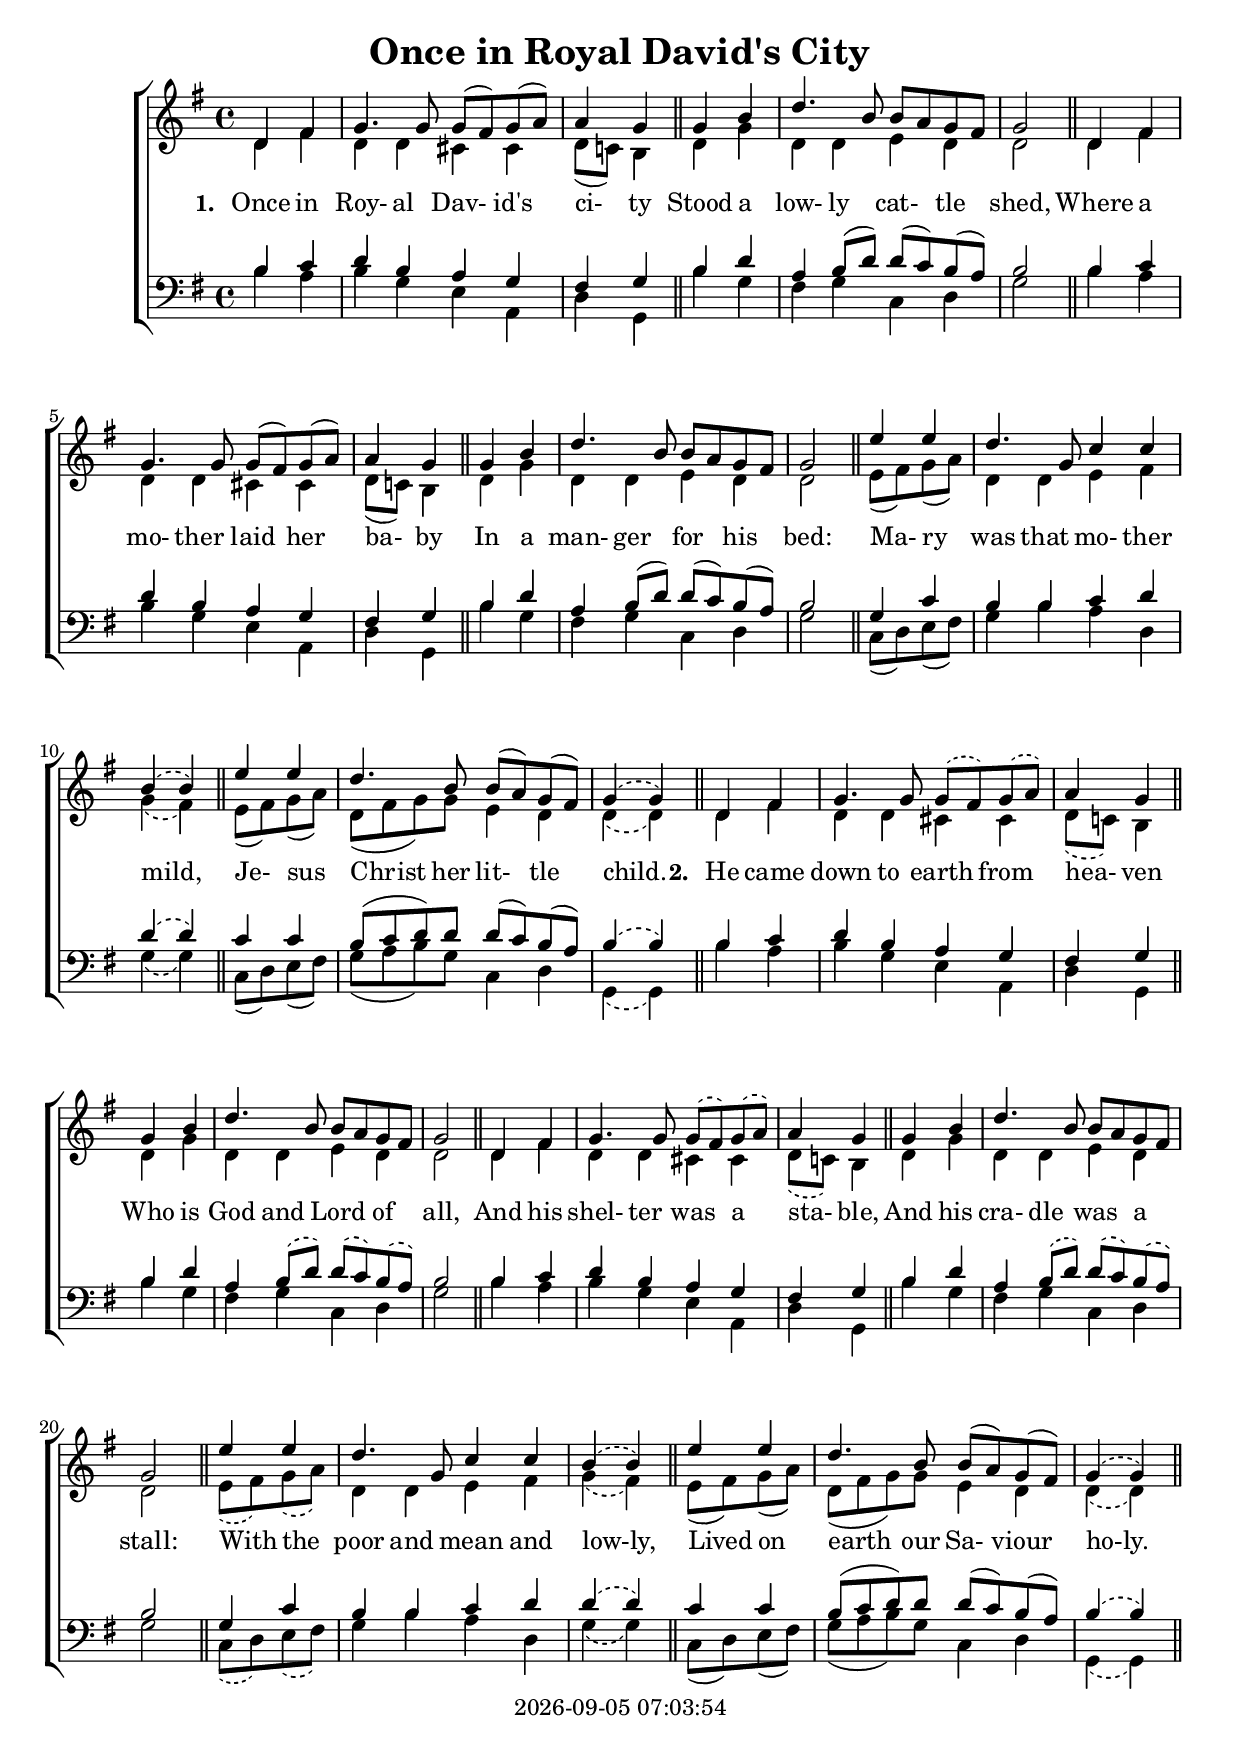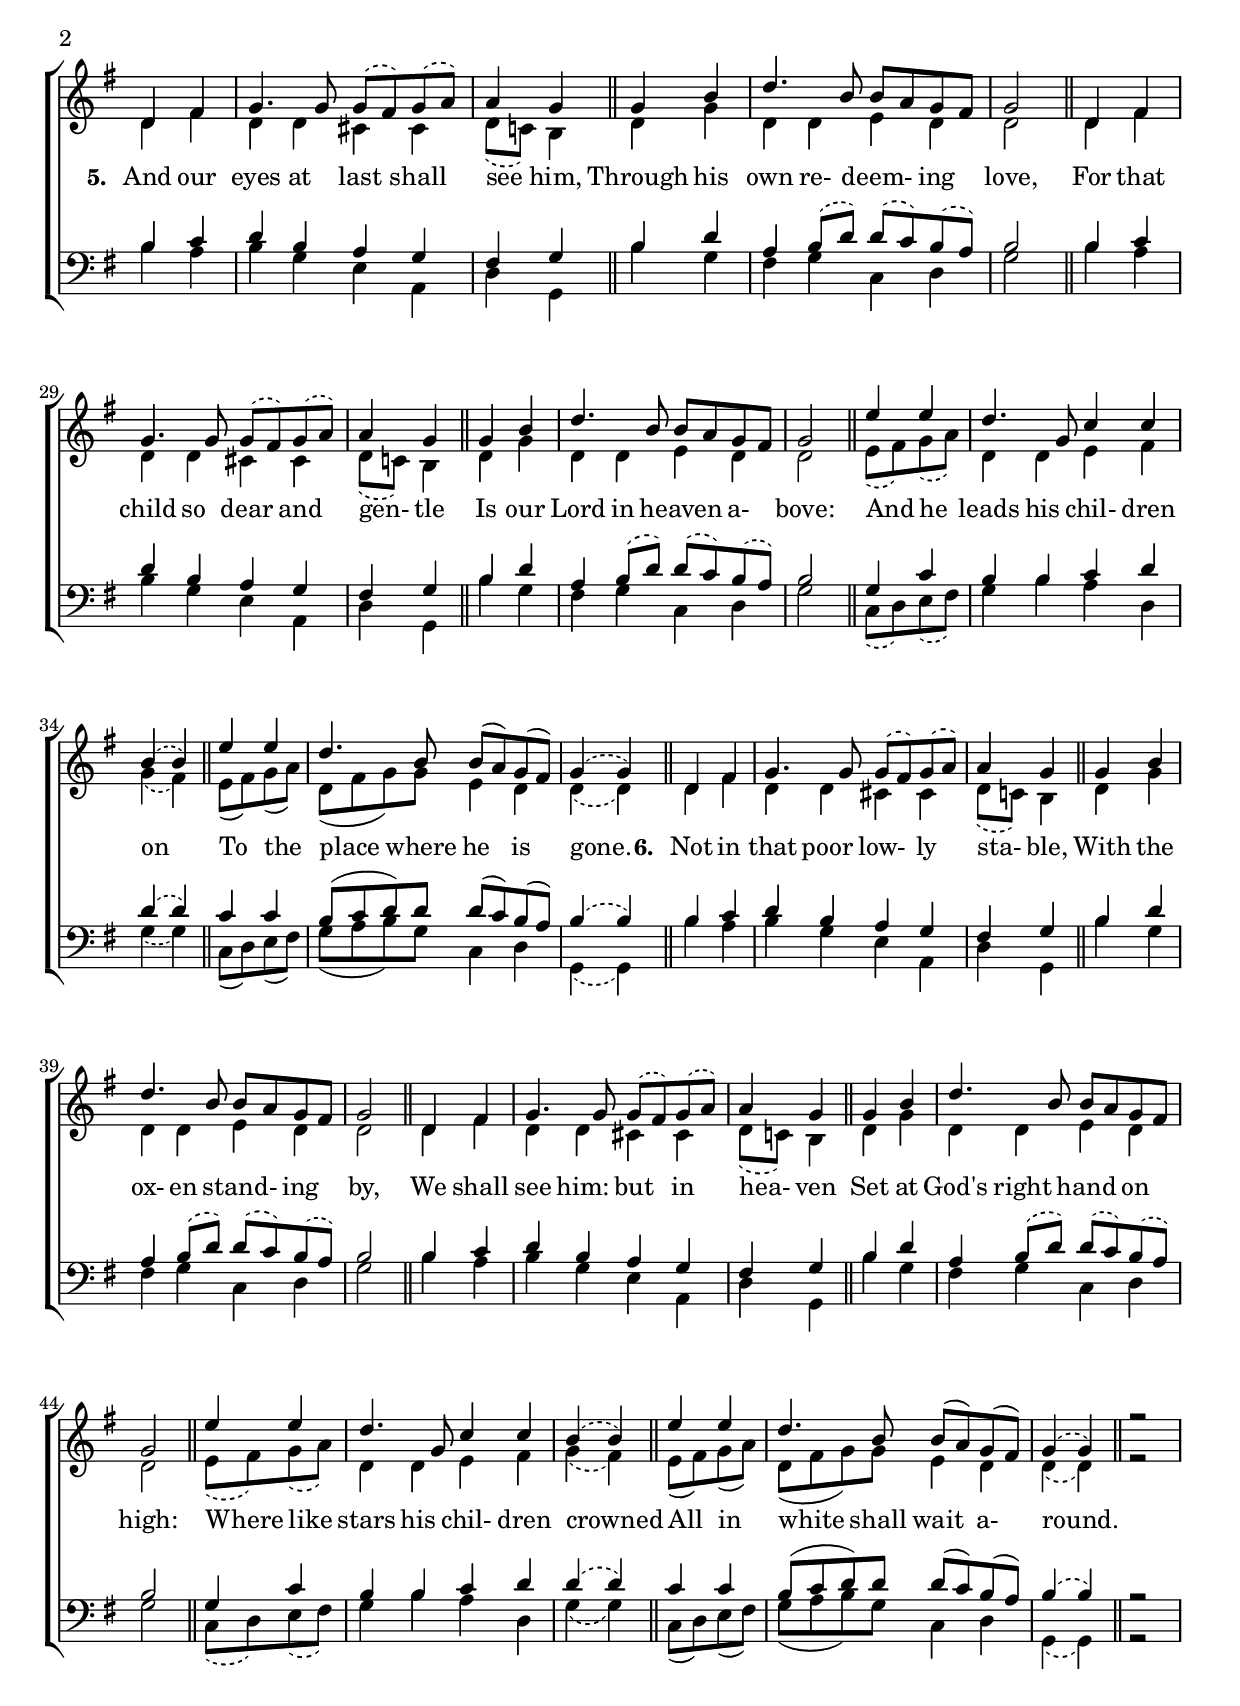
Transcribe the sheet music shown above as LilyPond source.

\version "2.13.53"

today = #(strftime "%Y-%m-%d %H:%M:%S" (localtime (current-time)))

global = {
  \key g \major
  \time 4/4
}

sopMusic = \relative c' {
  d4 fis
  g4. g8 g(fis) g(a)
  a4 g \bar "||" g b
  d4. b8 b a g fis
  g2 \bar "||"
  d4 fis
  g4. g8 g(fis) g(a)
  a4 g \bar "||" g b
  d4. b8 b a g fis
  g2 \bar "||"
  e'4 e
  d4. g,8 c4 c
  \slurDashed b4(b) \slurSolid \bar "||" e e
  d4. b8 b(a) g(fis)
  \slurDashed g4( g)
  \bar "||"
}

altoMusic = \relative c' {
  d4 fis4
  d4 d cis cis
  d8(c) b4 \bar "||" d4 g
  d4 d e d
  d2
  d4 fis4
  d4 d cis cis
  d8(c) b4 \bar "||" d4 g
  d4 d e d
  d2
  e8(fis) g(a)
  d,4 d e fis
  \slurDashed g(fis) \slurSolid \bar "||" e8(fis) g(a)
  d,8(fis g) g e4 d
  \slurDashed d4( d)
}

tenorMusic = \relative c' {
  b4 c
  d b a g
  fis4 g \bar "||" b d
  a4 b8(d) d(c) b(a)
  b2
  b4 c
  d b a g
  fis4 g \bar "||" b d
  a4 b8(d) d(c) b(a)
  b2
  g4 c
  b4 b c d
  \slurDashed d(d) \slurSolid \bar "||" c c
  b8(c d) d d(c) b(a)
  \slurDashed b4(b)
}

bassMusic = \relative c' {
  b4 a
  b g e a,
  d4 g, \bar "||" b' g
  fis g c, d
  g2
  b4 a
  b g e a,
  d4 g, \bar "||" b' g
  fis g c, d
  g2
  c,8(d) e(fis)
  g4 b a d,
  \slurDashed g4(g) \slurSolid \bar "||" c,8(d) e(fis)
  g8( a b) g c,4 d
  \slurDashed g,4(g)
}

words = \lyricmode {
  \set stanza = "1. "
  Once in Roy- al Dav- id's ci- ty
  Stood a low- ly cat- tle shed,
  Where a mo- ther laid her ba- by
  In a man- ger for his bed:
  Ma- ry was that mo- ther mild,
  Je- sus Christ her lit- tle child.
  \set stanza = "2. "
  He came down to earth from hea- ven
  Who is God and Lord of all,
  And his shel- ter was a sta- ble,
  And his cra- dle was a stall:
  With the poor and mean and low-ly,
  Lived on earth our Sa- viour ho-ly.
  \set stanza = "5. "
  And our eyes at last shall see him,
  Through his own re- deem- ing love,
  For that child so dear and gen- tle
  Is our Lord in heaven a- bove:
  And he leads his chil- dren on
  To the place where he is gone.
  \set stanza = "6. "
  Not in that poor low- ly sta- ble,
  With the ox- en stand- ing by,
  We shall see him: but in hea- ven
  Set at God's right hand on high:
  Where like stars his chil- dren crowned
  All in white shall wait a- round.
}

\book
{
  \header {
    title = "Once in Royal David's City"
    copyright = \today
  }
  \score {
    <<
      \context ChoirStaff <<
	\context Staff = women <<
	  #(set-accidental-style 'modern)
	  \context Voice =
	  sopranos { \set midiInstrument = #"clarinet"
		     \voiceOne << {\global \partial 2 \sopMusic \sopMusic \sopMusic \sopMusic r2} >> }
	  \context Voice =
	  altos { \set midiInstrument = #"clarinet"
		  \voiceTwo <<{ \global \partial 2 \altoMusic \altoMusic \altoMusic \altoMusic r2}>> }
	>>
	\context Lyrics = words { s1 }
	\context Staff = men {
	  <<
	    \clef bass
	    \context Voice =
	    tenors { \set midiInstrument = #"clarinet"
		     \voiceOne <<{\global \partial 2 \tenorMusic \tenorMusic \tenorMusic \tenorMusic r2} >> }
	    \context Voice =
	    basses { \set midiInstrument = #"clarinet"
		     \voiceTwo <<{\global \partial 2 \bassMusic \bassMusic \bassMusic \bassMusic r2} >> }
	  >>
	}
	\context Lyrics = words \lyricsto altos { \words }
      >>
    >>
    
    \layout {
      \context {
				% a little smaller so lyrics
				% can be closer to the staff
	\Staff \override VerticalAxisGroup #'minimum-Y-extent = #'(-3 . 3)
      }
      \context {\RemoveEmptyStaffContext
		\override VerticalAxisGroup #'remove-first = ##t }
    }
  }
  \score {
    <<
      \context ChoirStaff <<
	\context Staff = women <<
	  #(set-accidental-style 'modern)
	  \context Voice =
	  sopranos { \set midiInstrument = #"clarinet"
		     \voiceOne << {\global \partial 2 \sopMusic \sopMusic \sopMusic \sopMusic r2} >> }
	  \context Voice =
	  altos { \set midiInstrument = #"clarinet"
		  \voiceTwo { \global \partial 2 \altoMusic \altoMusic \altoMusic \altoMusic r2 } }
	>>
	\context Lyrics = words { s1 }
	\context Staff = men {
	  <<
	    \clef bass
	    \context Voice =
	    tenors { \set midiInstrument = #"clarinet"
		     \voiceOne << {\global \partial 2 \tenorMusic \tenorMusic \tenorMusic  \tenorMusic r2} >> }
	    \context Voice =
	    basses { \set midiInstrument = #"clarinet"
		     \voiceTwo <<{\global \partial 2 \bassMusic \bassMusic \bassMusic \bassMusic r2} >> }
	  >>
	}
	\context Lyrics = words \lyricsto altos {\words}
      >>
    >>
    
    \midi {
      \context {
	\Staff
	\remove "Staff_performer"
      }
      \context {
	\Voice
	\consists "Staff_performer"
      }
      \context {
	\Score
	tempoWholesPerMinute = #(ly:make-moment 100 4)
      }
    }
  }
}
  
